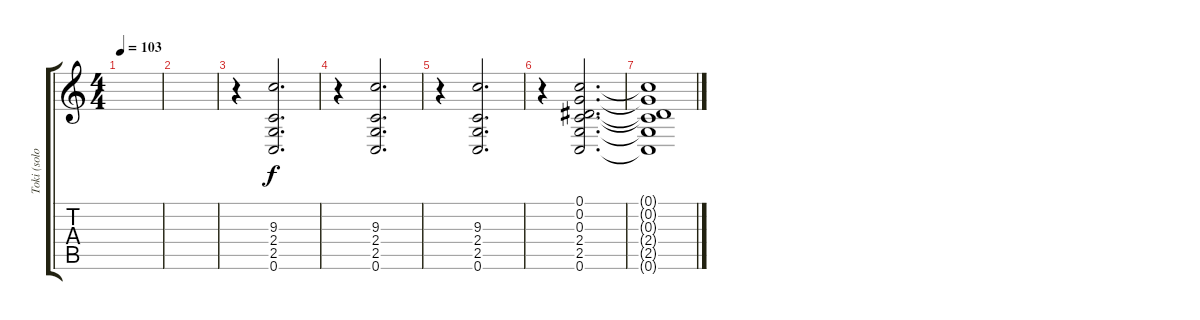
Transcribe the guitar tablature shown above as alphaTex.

\track ("Toki (solo)" "Toki (solo") {instrument overdrivenguitar}
\staff {score tabs}
\tuning (C4 G3 Eb3 Bb2 F2 C2) {hide}
\ts (4 4)
\tempo 103
\clef g2
\ks c
|
|
r.4 (9.3 2.4 2.5 0.6).2{d instrument gunshot} |
r.4 (9.3 2.4 2.5 0.6).2{d} |
r.4 (9.3 2.4 2.5 0.6).2{d} |
r.4 (0.1 0.2 0.3 2.4 2.5 0.6).2{d} |
(0.1{t} 0.2{t} 0.3{t} 2.4{t} 2.5{t} 0.6{t}).1{dy f}
